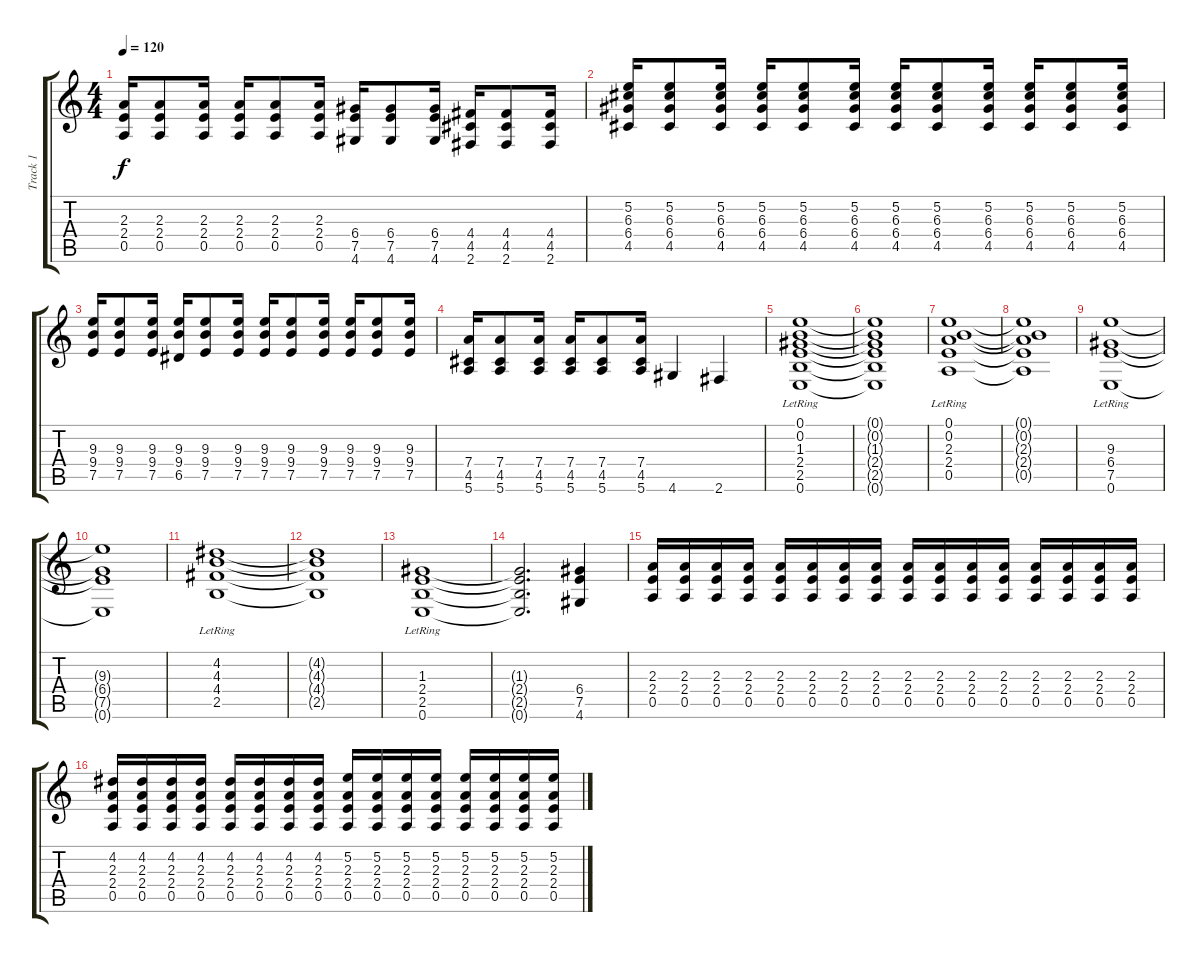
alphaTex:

\track ("Track 1" "Track 1") {instrument distortionguitar}
\staff {score tabs}
\tuning (E4 B3 G3 D3 A2 E2) {hide}
\ts (4 4)
\tempo 120
\clef g2
\ks c
(2.3 2.4 0.5).16{dy f} (2.3 2.4 0.5).8 (2.3 2.4 0.5).16 (2.3 2.4 0.5).16 (2.3 2.4 0.5).8 (2.3 2.4 0.5).16 (6.4 7.5 4.6).16 (6.4 7.5 4.6).8 (6.4 7.5 4.6).16 (4.4 4.5 2.6).16 (4.4 4.5 2.6).8 (4.4 4.5 2.6).16 |
(5.2 6.3 6.4 4.5).16 (5.2 6.3 6.4 4.5).8 (5.2 6.3 6.4 4.5).16 (5.2 6.3 6.4 4.5).16 (5.2 6.3 6.4 4.5).8 (5.2 6.3 6.4 4.5).16 (5.2 6.3 6.4 4.5).16 (5.2 6.3 6.4 4.5).8 (5.2 6.3 6.4 4.5).16 (5.2 6.3 6.4 4.5).16 (5.2 6.3 6.4 4.5).8 (5.2 6.3 6.4 4.5).16 |
(9.3 9.4 7.5).16 (9.3 9.4 7.5).8 (9.3 9.4 7.5).16 (9.3 9.4 6.5).16 (9.3 9.4 7.5).8 (9.3 9.4 7.5).16 (9.3 9.4 7.5).16 (9.3 9.4 7.5).8 (9.3 9.4 7.5).16 (9.3 9.4 7.5).16 (9.3 9.4 7.5).8 (9.3 9.4 7.5).16 |
(7.4 4.5 5.6).16 (7.4 4.5 5.6).8 (7.4 4.5 5.6).16 (7.4 4.5 5.6).16 (7.4 4.5 5.6).8 (7.4 4.5 5.6).16 4.6.4 2.6.4 |
(0.1{lr} 0.2{lr} 1.3{lr} 2.4{lr} 2.5{lr} 0.6{lr}).1 |
(0.1{t} 0.2{t} 1.3{t} 2.4{t} 2.5{t} 0.6{t}).1 |
(0.1{lr} 0.2{lr} 2.3{lr} 2.4{lr} 0.5).1 |
(0.1{t} 0.2{t} 2.3{t} 2.4{t} 0.5{t}).1 |
(9.3{lr} 6.4{lr} 7.5{lr} 0.6{lr}).1 |
(9.3{t} 6.4{t} 7.5{t} 0.6{t}).1 |
(4.2{lr} 4.3{lr} 4.4{lr} 2.5{lr}).1 |
(4.2{t} 4.3{t} 4.4{t} 2.5{t}).1 |
(1.3{lr} 2.4{lr} 2.5{lr} 0.6{lr}).1 |
(1.3{t} 2.4{t} 2.5{t} 0.6{t}).2{d} (6.4 7.5 4.6).4 |
(2.3 2.4 0.5).16 (2.3 2.4 0.5).16 (2.3 2.4 0.5).16 (2.3 2.4 0.5).16 (2.3 2.4 0.5).16 (2.3 2.4 0.5).16 (2.3 2.4 0.5).16 (2.3 2.4 0.5).16 (2.3 2.4 0.5).16 (2.3 2.4 0.5).16 (2.3 2.4 0.5).16 (2.3 2.4 0.5).16 (2.3 2.4 0.5).16 (2.3 2.4 0.5).16 (2.3 2.4 0.5).16 (2.3 2.4 0.5).16 |
(4.2 2.3 2.4 0.5).16 (4.2 2.3 2.4 0.5).16 (4.2 2.3 2.4 0.5).16 (4.2 2.3 2.4 0.5).16 (4.2 2.3 2.4 0.5).16 (4.2 2.3 2.4 0.5).16 (4.2 2.3 2.4 0.5).16 (4.2 2.3 2.4 0.5).16 (5.2 2.3 2.4 0.5).16 (5.2 2.3 2.4 0.5).16 (5.2 2.3 2.4 0.5).16 (5.2 2.3 2.4 0.5).16 (5.2 2.3 2.4 0.5).16 (5.2 2.3 2.4 0.5).16 (5.2 2.3 2.4 0.5).16 (5.2 2.3 2.4 0.5).16
